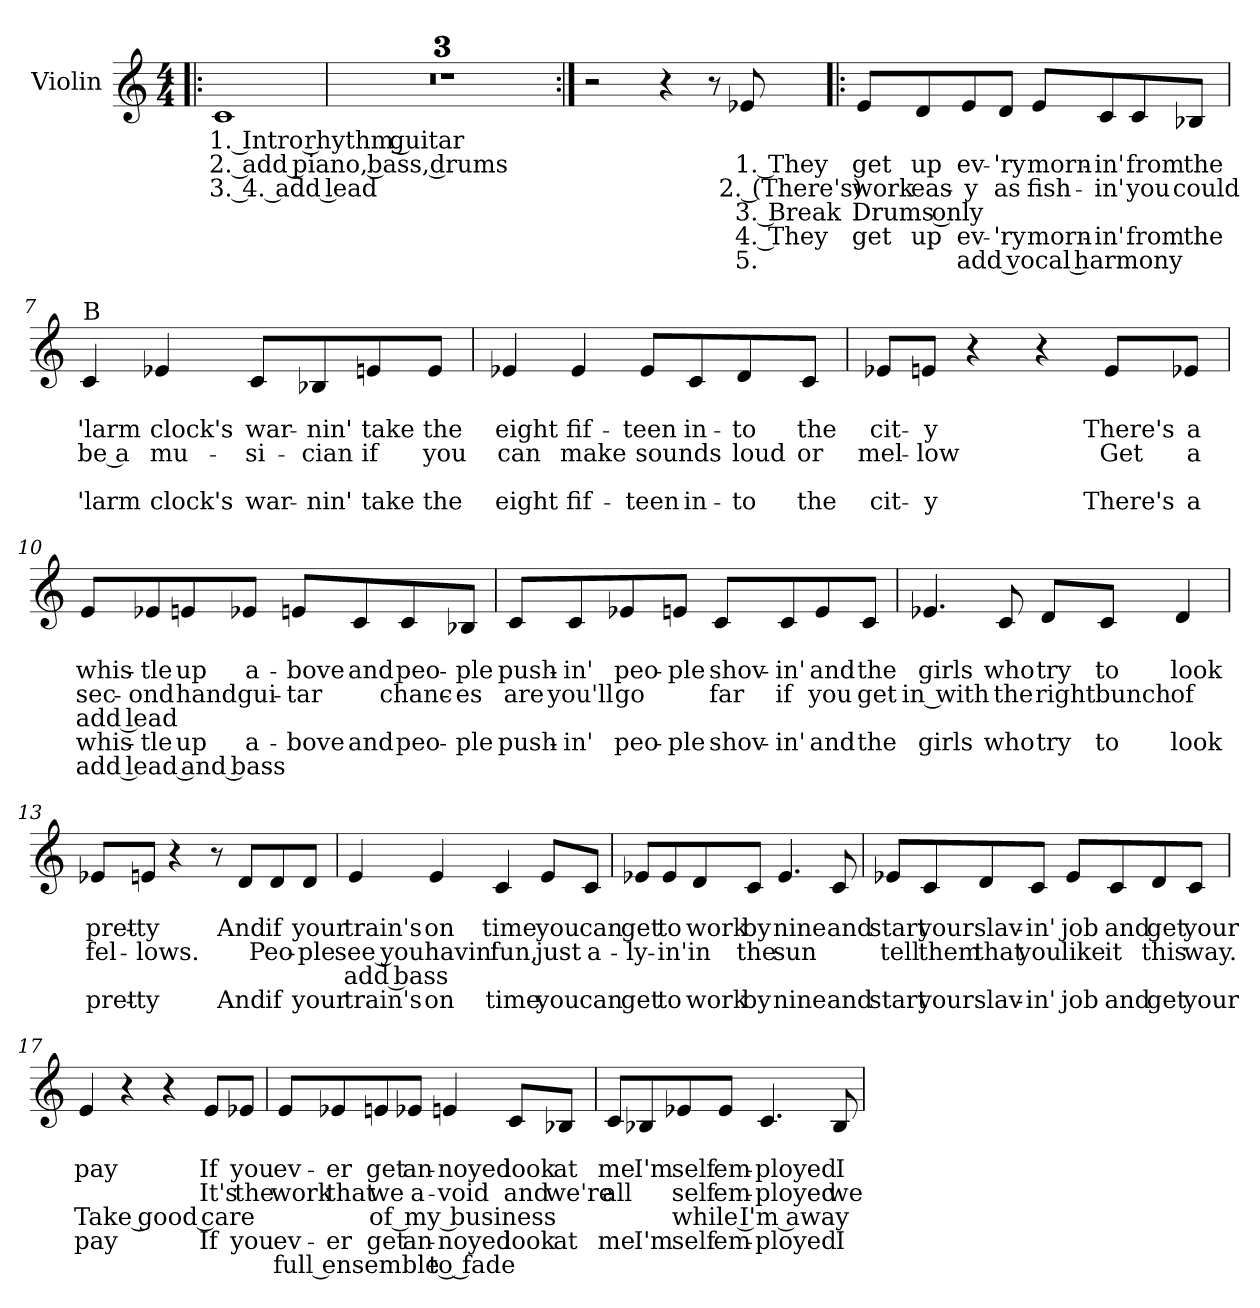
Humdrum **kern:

**kern	**text	**text	**text	**text	**text	**text
*part1	*part1	*part1	*part1	*part1	*part1	*part1
*staff1	*staff1	*staff1	*staff1	*staff1	*staff1	*staff1
*I"Violin	*	*	*	*	*	*
*I'Vln	*	*	*	*	*	*
*clefG2	*	*	*	*	*	*
*k[]	*	*	*	*	*	*
*C:	*	*	*	*	*	*
*M4/4	*	*	*	*	*	*
=1!|:	=1!|:	=1!|:	=1!|:	=1!|:	=1!|:	=1!|:
1c	1. Intro rhythm guitar	2. add piano, bass, drums	3. 4. add lead	.	.	.
=2	=2	=2	=2	=2	=2	=2
1r	.	.	.	.	.	.
=3	=3	=3	=3	=3	=3	=3
1r	.	.	.	.	.	.
=4	=4	=4	=4	=4	=4	=4
1r	.	.	.	.	.	.
=5:|!	=5:|!	=5:|!	=5:|!	=5:|!	=5:|!	=5:|!
2r	.	.	.	.	.	.
4r	.	.	.	.	.	.
8r	.	.	.	.	.	.
8e-X/	.	1. They	2. (There's)	3. Break	4. They	5.
=6!|:	=6!|:	=6!|:	=6!|:	=6!|:	=6!|:	=6!|:
8e/L	.	get	work	Drums only	get	.
8d/	.	up	eas-	.	up	.
8e/	.	ev-	-y	.	ev-	add vocal harmony
8d/J	.	-'ry	as	.	-'ry	.
8e/L	.	morn-	fish-	.	morn-	.
8c/	.	-in'	-in'	.	-in'	.
8c/	.	from	you	.	from	.
8B-X/J	.	the	could	.	the	.
=7	=7	=7	=7	=7	=7	=7
!LO:TX:a:t=B	!	!	!	!	!	!
4c/	.	'larm	be a	.	'larm	.
4e-X/	.	clock's	mu-	.	clock's	.
8c/L	.	war-	-si-	.	war-	.
8B-X/	.	-nin'	-cian	.	-nin'	.
8en/	.	take	if	.	take	.
8e/J	.	the	you	.	the	.
=8	=8	=8	=8	=8	=8	=8
4e-X/	.	eight	can	.	eight	.
4e-/	.	fif-	make	.	fif-	.
8e-/L	.	-teen	sounds	.	-teen	.
8c/	.	in-	.	.	in-	.
8d/	.	-to	loud	.	-to	.
8c/J	.	the	or	.	the	.
=9	=9	=9	=9	=9	=9	=9
8e-X/L	.	cit-	mel-	.	cit-	.
8en/J	.	-y	-low	.	-y	.
4r	.	.	.	.	.	.
4r	.	.	.	.	.	.
8e/L	.	There's	Get	.	There's	.
8e-X/J	.	a	a	.	a	.
=10	=10	=10	=10	=10	=10	=10
8e/L	.	whis-	sec-	add lead	whis-	add lead and bass
8e-X/	.	-tle	-ond	.	-tle	.
8en/	.	up	hand	.	up	.
8e-X/J	.	a-	gui-	.	a-	.
8en/L	.	-bove	-tar	.	-bove	.
8c/	.	and	.	.	and	.
8c/	.	peo-	chanc-	.	peo-	.
8B-X/J	.	-ple	-es	.	-ple	.
=11	=11	=11	=11	=11	=11	=11
8c/L	.	push-	are	.	push-	.
8c/	.	-in'	you'll	.	-in'	.
8e-X/	.	peo-	go	.	peo-	.
8en/J	.	-ple	.	.	-ple	.
8c/L	.	shov-	far	.	shov-	.
8c/	.	-in'	if	.	-in'	.
8e/	.	and	you	.	and	.
8c/J	.	the	get	.	the	.
=12	=12	=12	=12	=12	=12	=12
4.e-X/	.	girls	in with	.	girls	.
8c/	.	who	the	.	who	.
8d/L	.	try	right	.	try	.
8c/J	.	to	bunch	.	to	.
4d/	.	look	of	.	look	.
=13	=13	=13	=13	=13	=13	=13
8e-X/L	.	pret-	fel-	.	pret-	.
8en/J	.	-ty	-lows.	.	-ty	.
4r	.	.	.	.	.	.
8r	.	.	.	.	.	.
8d/L	.	And	.	.	And	.
8d/	.	if	Peo-	.	if	.
8d/J	.	your	-ple	.	your	.
=14	=14	=14	=14	=14	=14	=14
4e/	.	train's	see you	add bass	train's	.
4e/	.	on	havin'	.	on	.
4c/	.	time	fun,	.	time	.
8e/L	.	you	just	.	you	.
8c/J	.	can	a-	.	can	.
=15	=15	=15	=15	=15	=15	=15
8e-X/L	.	get	-ly-	.	get	.
8e-/	.	to	-in'	.	to	.
8d/	.	work	in	.	work	.
8c/J	.	by	the	.	by	.
4.e-/	.	nine	sun	.	nine	.
8c/	.	and	.	.	and	.
=16	=16	=16	=16	=16	=16	=16
8e-X/L	.	start	tell	.	start	.
8c/	.	your	them	.	your	.
8d/	.	slav-	that	.	slav-	.
8c/J	.	-in'	you	.	-in'	.
8e-/L	.	job	like	.	job	.
8c/	.	and	it	.	and	.
8d/	.	get	this	.	get	.
8c/J	.	your	way.	.	your	.
=17	=17	=17	=17	=17	=17	=17
4e/	.	pay	.	Take good care	pay	.
4r	.	.	.	.	.	.
4r	.	.	.	.	.	.
8e/L	.	If	It's	.	If	.
8e-X/J	.	you	the	.	you	.
=18	=18	=18	=18	=18	=18	=18
8e/L	.	ev-	work	.	ev-	full ensemble to fade
8e-X/	.	-er	that	.	-er	.
8en/	.	get	we	of my business	get	.
8e-X/J	.	an-	a-	.	an-	.
4en/	.	-noyed	-void	.	-noyed	.
8c/L	.	look	and	.	look	.
8B-X/J	.	at	we're	.	at	.
=19	=19	=19	=19	=19	=19	=19
8c/L	.	me	all	.	me	.
8B-X/	.	I'm	.	.	I'm	.
8e-X/	.	self	self	while I'm away	self	.
8e-/J	.	em-	em-	.	em-	.
4.c/	.	-ployed	-ployed	.	-ployed	.
8B-/	.	I	we	.	I	.
=	=	=	=	=	=	=
*-	*-	*-	*-	*-	*-	*-
